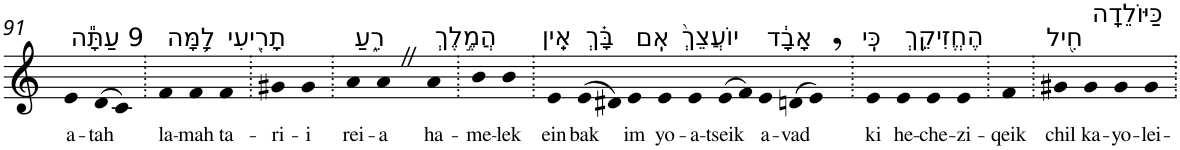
**kern	**text
*part1	*part1
*staff1	*staff1
*I"Piano	*
*I'Pno	*
!!LO:PB:g=z
*clefG2	*
*k[]	*
=91	=91
!LO:TX:a:t=9 עַתָּ֕ה	!
!	!LO:LY:b
4e	a-
!	!LO:LY:b
(>8d	-tah
8c)	.
=92.	=92.
!LO:TX:a:t=לָ֥מָּה	!
!	!LO:LY:b
4f	la-
!	!LO:LY:b
4f	-mah
!LO:TX:a:t=תָרִ֖יעִי	!
!	!LO:LY:b
4f	ta-
=93.	=93.
!	!LO:LY:b
4g#X	-ri-
!	!LO:LY:b
4g#	-i
=94.	=94.
!LO:TX:a:t=רֵ֑עַ	!
!	!LO:LY:b
4a	rei-
!	!LO:LY:b
4aZ	-a
!LO:TX:a:t=הֲמֶ֣לֶךְ	!
!	!LO:LY:b
4a	ha-
=95.	=95.
!	!LO:LY:b
4b	-me-
!	!LO:LY:b
4b	-lek
=96.	=96.
!LO:TX:a:t=אֵֽין	!
!	!LO:LY:b
4e	ein
!LO:TX:a:t=בָּ֗ךְ	!
!	!LO:LY:b
(>8e	bak
8d#X)	.
!LO:TX:a:t=אִֽם	!
!	!LO:LY:b
4e	im
!LO:TX:a:t=יוֹעֲצֵךְ֙	!
!	!LO:LY:b
4e	yo-
!	!LO:LY:b
4e	-a-
!	!LO:LY:b
(>8e	-tseik
8f)	.
!LO:TX:a:t=אָבָ֔ד	!
!	!LO:LY:b
4e	a-
!	!LO:LY:b
(>8dn	-vad
8e,)	.
=97.	=97.
!LO:TX:a:t=כִּֽי	!
!	!LO:LY:b
4e	ki
!LO:TX:a:t=הֶחֱזִיקֵ֥ךְ	!
!	!LO:LY:b
4e	he-
!	!LO:LY:b
4e	-che-
!	!LO:LY:b
4e	-zi-
=98.	=98.
!	!LO:LY:b
4f	-qeik
=99.	=99.
!LO:TX:a:t=חִ֖יל	!
!	!LO:LY:b
4g#X	chil
!LO:TX:a:t=כַּיּוֹלֵדָֽה	!
!	!LO:LY:b
4g#	ka-
!	!LO:LY:b
4g#	-yo-
!	!LO:LY:b
4g#	-lei-
=.	=.
*-	*-
